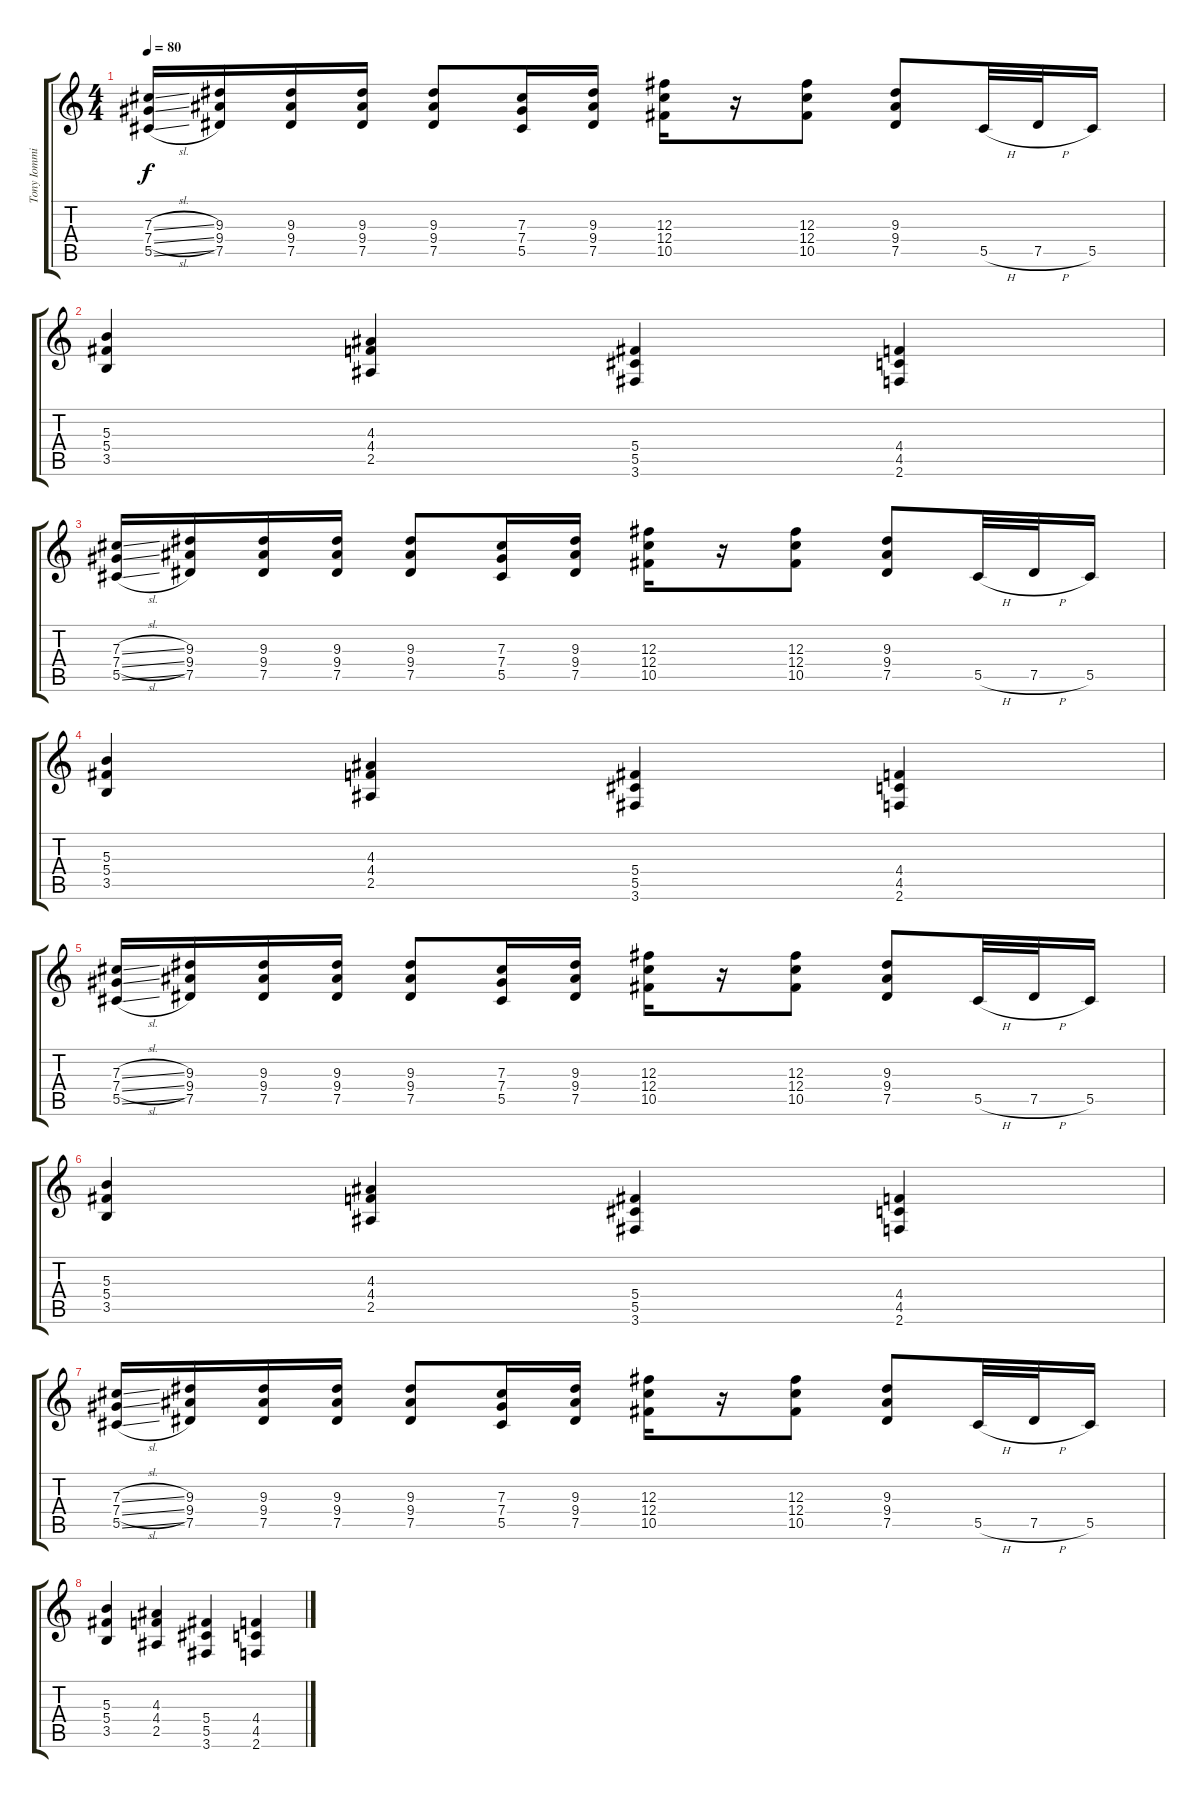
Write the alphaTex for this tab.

\track ("Tony Iommi (Rythm)" "Tony Iommi") {instrument distortionguitar}
\staff {score tabs}
\tuning (Eb4 Bb3 Gb3 Db3 Ab2 Eb2) {hide}
\ts (4 4)
\tempo 80
\clef g2
\ks c
(7.3{sl} 7.4{sl} 5.5{sl}).16{dy f} (9.3 9.4 7.5).16 (9.3 9.4 7.5).16 (9.3 9.4 7.5).16 (9.3 9.4 7.5).8 (7.3 7.4 5.5).16 (9.3 9.4 7.5).16 (12.3 12.4 10.5).16 r.16 (12.3 12.4 10.5).8 (9.3 9.4 7.5).8 5.5{h}.32 7.5{h}.32 5.5.16 |
(5.3 5.4 3.5).4 (4.3 4.4 2.5).4 (5.4 5.5 3.6).4 (4.4 4.5 2.6).4 |
(7.3{sl} 7.4{sl} 5.5{sl}).16 (9.3 9.4 7.5).16 (9.3 9.4 7.5).16 (9.3 9.4 7.5).16 (9.3 9.4 7.5).8 (7.3 7.4 5.5).16 (9.3 9.4 7.5).16 (12.3 12.4 10.5).16 r.16 (12.3 12.4 10.5).8 (9.3 9.4 7.5).8 5.5{h}.32 7.5{h}.32 5.5.16 |
(5.3 5.4 3.5).4 (4.3 4.4 2.5).4 (5.4 5.5 3.6).4 (4.4 4.5 2.6).4 |
(7.3{sl} 7.4{sl} 5.5{sl}).16 (9.3 9.4 7.5).16 (9.3 9.4 7.5).16 (9.3 9.4 7.5).16 (9.3 9.4 7.5).8 (7.3 7.4 5.5).16 (9.3 9.4 7.5).16 (12.3 12.4 10.5).16 r.16 (12.3 12.4 10.5).8 (9.3 9.4 7.5).8 5.5{h}.32 7.5{h}.32 5.5.16 |
(5.3 5.4 3.5).4 (4.3 4.4 2.5).4 (5.4 5.5 3.6).4 (4.4 4.5 2.6).4 |
(7.3{sl} 7.4{sl} 5.5{sl}).16{volume 0} (9.3 9.4 7.5).16 (9.3 9.4 7.5).16 (9.3 9.4 7.5).16 (9.3 9.4 7.5).8 (7.3 7.4 5.5).16 (9.3 9.4 7.5).16 (12.3 12.4 10.5).16 r.16 (12.3 12.4 10.5).8 (9.3 9.4 7.5).8 5.5{h}.32 7.5{h}.32 5.5.16 |
(5.3 5.4 3.5).4 (4.3 4.4 2.5).4 (5.4 5.5 3.6).4 (4.4 4.5 2.6).4
